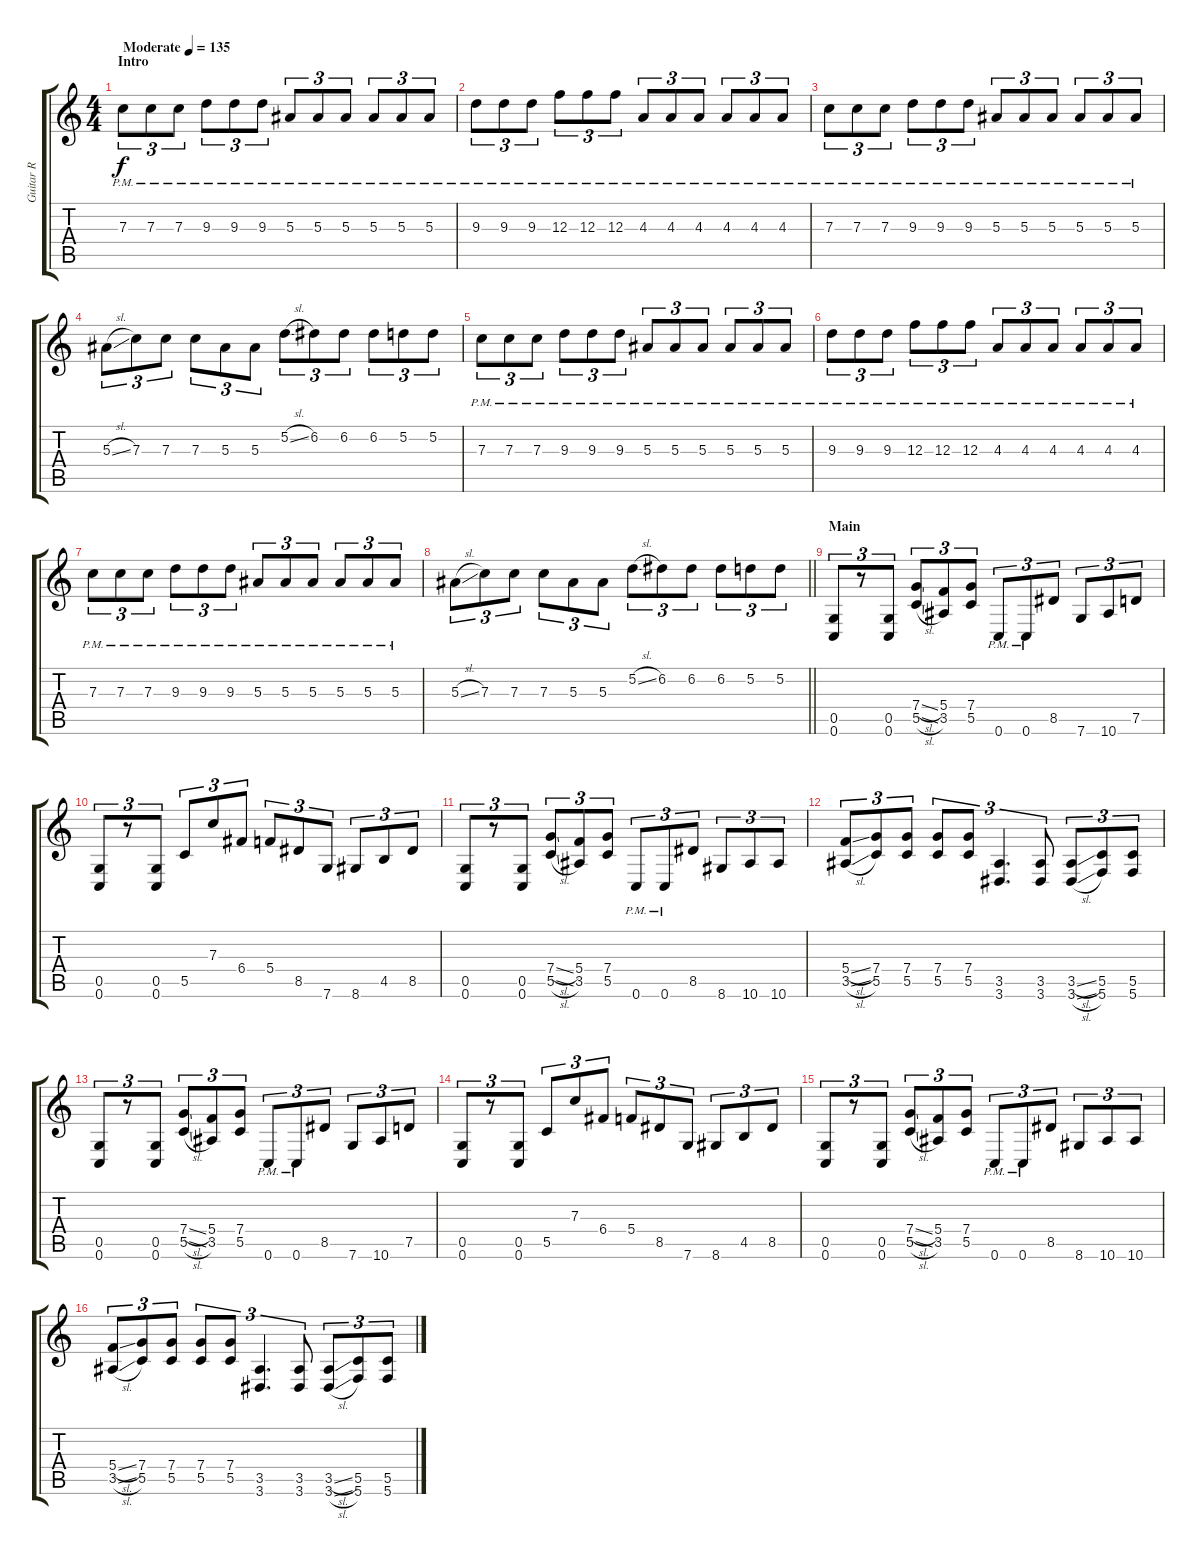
\track ("Guitar R" "Guitar R") {instrument distortionguitar}
\staff {score tabs}
\tuning (D4 A3 F3 C3 G2 C2) {hide}
\ts (4 4)
\section ("" "Intro")
\tempo (135 "Moderate")
\clef g2
\ks c
7.3{pm}.8{tu (3 2) dy f balance 8 instrument distortionguitar} 7.3{pm}.8{tu (3 2)} 7.3{pm}.8{tu (3 2)} 9.3{pm}.8{tu (3 2)} 9.3{pm}.8{tu (3 2)} 9.3{pm}.8{tu (3 2)} 5.3{pm}.8{tu (3 2)} 5.3{pm}.8{tu (3 2)} 5.3{pm}.8{tu (3 2)} 5.3{pm}.8{tu (3 2)} 5.3{pm}.8{tu (3 2)} 5.3{pm}.8{tu (3 2)} |
9.3{pm}.8{tu (3 2)} 9.3{pm}.8{tu (3 2)} 9.3{pm}.8{tu (3 2)} 12.3{pm}.8{tu (3 2)} 12.3{pm}.8{tu (3 2)} 12.3{pm}.8{tu (3 2)} 4.3{pm}.8{tu (3 2)} 4.3{pm}.8{tu (3 2)} 4.3{pm}.8{tu (3 2)} 4.3{pm}.8{tu (3 2)} 4.3{pm}.8{tu (3 2)} 4.3{pm}.8{tu (3 2)} |
7.3{pm}.8{tu (3 2)} 7.3{pm}.8{tu (3 2)} 7.3{pm}.8{tu (3 2)} 9.3{pm}.8{tu (3 2)} 9.3{pm}.8{tu (3 2)} 9.3{pm}.8{tu (3 2)} 5.3{pm}.8{tu (3 2)} 5.3{pm}.8{tu (3 2)} 5.3{pm}.8{tu (3 2)} 5.3{pm}.8{tu (3 2)} 5.3{pm}.8{tu (3 2)} 5.3{pm}.8{tu (3 2)} |
5.3{sl}.8{tu (3 2)} 7.3.8{tu (3 2)} 7.3.8{tu (3 2)} 7.3.8{tu (3 2)} 5.3.8{tu (3 2)} 5.3.8{tu (3 2)} 5.2{sl}.8{tu (3 2)} 6.2.8{tu (3 2)} 6.2.8{tu (3 2)} 6.2.8{tu (3 2)} 5.2.8{tu (3 2)} 5.2.8{tu (3 2)} |
7.3{pm}.8{tu (3 2)} 7.3{pm}.8{tu (3 2)} 7.3{pm}.8{tu (3 2)} 9.3{pm}.8{tu (3 2)} 9.3{pm}.8{tu (3 2)} 9.3{pm}.8{tu (3 2)} 5.3{pm}.8{tu (3 2)} 5.3{pm}.8{tu (3 2)} 5.3{pm}.8{tu (3 2)} 5.3{pm}.8{tu (3 2)} 5.3{pm}.8{tu (3 2)} 5.3{pm}.8{tu (3 2)} |
9.3{pm}.8{tu (3 2)} 9.3{pm}.8{tu (3 2)} 9.3{pm}.8{tu (3 2)} 12.3{pm}.8{tu (3 2)} 12.3{pm}.8{tu (3 2)} 12.3{pm}.8{tu (3 2)} 4.3{pm}.8{tu (3 2)} 4.3{pm}.8{tu (3 2)} 4.3{pm}.8{tu (3 2)} 4.3{pm}.8{tu (3 2)} 4.3{pm}.8{tu (3 2)} 4.3{pm}.8{tu (3 2)} |
7.3{pm}.8{tu (3 2)} 7.3{pm}.8{tu (3 2)} 7.3{pm}.8{tu (3 2)} 9.3{pm}.8{tu (3 2)} 9.3{pm}.8{tu (3 2)} 9.3{pm}.8{tu (3 2)} 5.3{pm}.8{tu (3 2)} 5.3{pm}.8{tu (3 2)} 5.3{pm}.8{tu (3 2)} 5.3{pm}.8{tu (3 2)} 5.3{pm}.8{tu (3 2)} 5.3{pm}.8{tu (3 2)} |
\barLineRight lightlight
5.3{sl}.8{tu (3 2)} 7.3.8{tu (3 2)} 7.3.8{tu (3 2)} 7.3.8{tu (3 2)} 5.3.8{tu (3 2)} 5.3.8{tu (3 2)} 5.2{sl}.8{tu (3 2)} 6.2.8{tu (3 2)} 6.2.8{tu (3 2)} 6.2.8{tu (3 2)} 5.2.8{tu (3 2)} 5.2.8{tu (3 2)} |
\section ("" "Main")
(0.5 0.6).8{tu (3 2) balance 15} r.8{tu (3 2)} (0.5 0.6).8{tu (3 2)} (7.4{sl} 5.5{sl}).8{tu (3 2)} (5.4 3.5).8{tu (3 2)} (7.4 5.5).8{tu (3 2)} 0.6{pm}.8{tu (3 2)} 0.6{pm}.8{tu (3 2)} 8.5.8{tu (3 2)} 7.6.8{tu (3 2)} 10.6.8{tu (3 2)} 7.5.8{tu (3 2)} |
(0.5 0.6).8{tu (3 2)} r.8{tu (3 2)} (0.5 0.6).8{tu (3 2)} 5.5.8{tu (3 2)} 7.3.8{tu (3 2)} 6.4.8{tu (3 2)} 5.4.8{tu (3 2)} 8.5.8{tu (3 2)} 7.6.8{tu (3 2)} 8.6.8{tu (3 2)} 4.5.8{tu (3 2)} 8.5.8{tu (3 2)} |
(0.5 0.6).8{tu (3 2)} r.8{tu (3 2)} (0.5 0.6).8{tu (3 2)} (7.4{sl} 5.5{sl}).8{tu (3 2)} (5.4 3.5).8{tu (3 2)} (7.4 5.5).8{tu (3 2)} 0.6{pm}.8{tu (3 2)} 0.6{pm}.8{tu (3 2)} 8.5.8{tu (3 2)} 8.6.8{tu (3 2)} 10.6.8{tu (3 2)} 10.6.8{tu (3 2)} |
(5.4{sl} 3.5{sl}).8{tu (3 2)} (7.4 5.5).8{tu (3 2)} (7.4 5.5).8{tu (3 2)} (7.4 5.5).8{tu (3 2)} (7.4 5.5).8{tu (3 2)} (3.5 3.6).4{d tu (3 2)} (3.5 3.6).8{tu (3 2)} (3.5{sl} 3.6{sl}).8{tu (3 2)} (5.5 5.6).8{tu (3 2)} (5.5 5.6).8{tu (3 2)} |
(0.5 0.6).8{tu (3 2)} r.8{tu (3 2)} (0.5 0.6).8{tu (3 2)} (7.4{sl} 5.5{sl}).8{tu (3 2)} (5.4 3.5).8{tu (3 2)} (7.4 5.5).8{tu (3 2)} 0.6{pm}.8{tu (3 2)} 0.6{pm}.8{tu (3 2)} 8.5.8{tu (3 2)} 7.6.8{tu (3 2)} 10.6.8{tu (3 2)} 7.5.8{tu (3 2)} |
(0.5 0.6).8{tu (3 2)} r.8{tu (3 2)} (0.5 0.6).8{tu (3 2)} 5.5.8{tu (3 2)} 7.3.8{tu (3 2)} 6.4.8{tu (3 2)} 5.4.8{tu (3 2)} 8.5.8{tu (3 2)} 7.6.8{tu (3 2)} 8.6.8{tu (3 2)} 4.5.8{tu (3 2)} 8.5.8{tu (3 2)} |
(0.5 0.6).8{tu (3 2)} r.8{tu (3 2)} (0.5 0.6).8{tu (3 2)} (7.4{sl} 5.5{sl}).8{tu (3 2)} (5.4 3.5).8{tu (3 2)} (7.4 5.5).8{tu (3 2)} 0.6{pm}.8{tu (3 2)} 0.6{pm}.8{tu (3 2)} 8.5.8{tu (3 2)} 8.6.8{tu (3 2)} 10.6.8{tu (3 2)} 10.6.8{tu (3 2)} |
(5.4{sl} 3.5{sl}).8{tu (3 2)} (7.4 5.5).8{tu (3 2)} (7.4 5.5).8{tu (3 2)} (7.4 5.5).8{tu (3 2)} (7.4 5.5).8{tu (3 2)} (3.5 3.6).4{d tu (3 2)} (3.5 3.6).8{tu (3 2)} (3.5{sl} 3.6{sl}).8{tu (3 2)} (5.5 5.6).8{tu (3 2)} (5.5 5.6).8{tu (3 2)}
